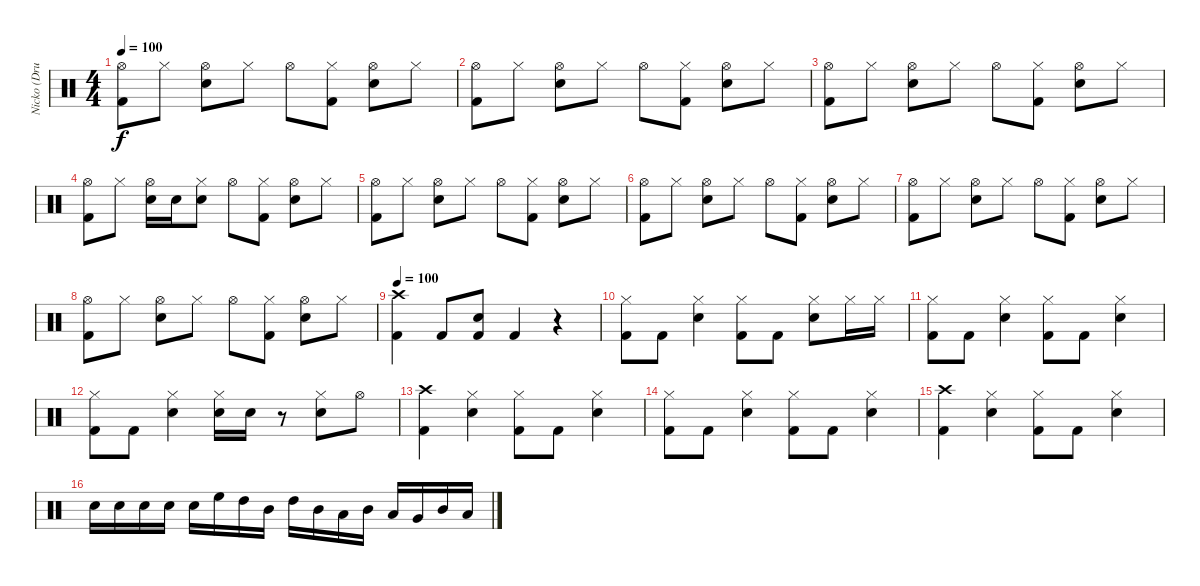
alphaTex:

\track ("Nicko (Drums)" "Nicko (Dru") {instrument percussion}
\staff {score}
\articulation defaults
\ts (4 4)
\tempo 100
\clef neutral
\ks c
("Hi-Hat (open)" "Kick (hit) 2").8{dy f} "Hi-Hat (closed)".8 ("Hi-Hat (open)" "Snare (hit) 2").8 "Hi-Hat (closed)".8 "Hi-Hat (open)".8 ("Hi-Hat (closed)" "Kick (hit) 2").8 ("Hi-Hat (open)" "Snare (hit) 2").8 "Hi-Hat (closed)".8 |
("Hi-Hat (open)" "Kick (hit) 2").8 "Hi-Hat (closed)".8 ("Hi-Hat (open)" "Snare (hit) 2").8 "Hi-Hat (closed)".8 "Hi-Hat (open)".8 ("Hi-Hat (closed)" "Kick (hit) 2").8 ("Hi-Hat (open)" "Snare (hit) 2").8 "Hi-Hat (closed)".8 |
("Hi-Hat (open)" "Kick (hit) 2").8 "Hi-Hat (closed)".8 ("Hi-Hat (open)" "Snare (hit) 2").8 "Hi-Hat (closed)".8 "Hi-Hat (open)".8 ("Hi-Hat (closed)" "Kick (hit) 2").8 ("Hi-Hat (open)" "Snare (hit) 2").8 "Hi-Hat (closed)".8 |
("Hi-Hat (open)" "Kick (hit) 2").8 "Hi-Hat (closed)".8 ("Hi-Hat (open)" "Snare (hit) 2").16 "Snare (hit) 2".16 ("Hi-Hat (closed)" "Snare (hit) 2").8 "Hi-Hat (open)".8 ("Hi-Hat (closed)" "Kick (hit) 2").8 ("Hi-Hat (open)" "Snare (hit) 2").8 "Hi-Hat (closed)".8 |
("Hi-Hat (open)" "Kick (hit) 2").8 "Hi-Hat (closed)".8 ("Hi-Hat (open)" "Snare (hit) 2").8 "Hi-Hat (closed)".8 "Hi-Hat (open)".8 ("Hi-Hat (closed)" "Kick (hit) 2").8 ("Hi-Hat (open)" "Snare (hit) 2").8 "Hi-Hat (closed)".8 |
("Hi-Hat (open)" "Kick (hit) 2").8 "Hi-Hat (closed)".8 ("Hi-Hat (open)" "Snare (hit) 2").8 "Hi-Hat (closed)".8 "Hi-Hat (open)".8 ("Hi-Hat (closed)" "Kick (hit) 2").8 ("Hi-Hat (open)" "Snare (hit) 2").8 "Hi-Hat (closed)".8 |
("Hi-Hat (open)" "Kick (hit) 2").8 "Hi-Hat (closed)".8 ("Hi-Hat (open)" "Snare (hit) 2").8 "Hi-Hat (closed)".8 "Hi-Hat (open)".8 ("Hi-Hat (closed)" "Kick (hit) 2").8 ("Hi-Hat (open)" "Snare (hit) 2").8 "Hi-Hat (closed)".8 |
("Hi-Hat (open)" "Kick (hit) 2").8 "Hi-Hat (closed)".8 ("Hi-Hat (open)" "Snare (hit) 2").8 "Hi-Hat (closed)".8 "Hi-Hat (open)".8 ("Hi-Hat (closed)" "Kick (hit) 2").8 ("Hi-Hat (open)" "Snare (hit) 2").8 "Hi-Hat (closed)".8 |
\tempo 100
("Crash high (hit)" "Kick (hit) 2").4 "Kick (hit) 2".8 ("Hand Clap (hit)" "Kick (hit) 2").8 "Kick (hit) 2".4 r.4 |
("Hi-Hat (closed)" "Kick (hit) 2").8 "Kick (hit) 2".8 ("Hi-Hat (closed)" "Snare (hit) 2").4 ("Hi-Hat (closed)" "Kick (hit) 2").8 "Kick (hit) 2".8 ("Hi-Hat (closed)" "Snare (hit) 2").8 "Hi-Hat (closed)".16 "Hi-Hat (closed)".16 |
("Hi-Hat (closed)" "Kick (hit) 2").8 "Kick (hit) 2".8 ("Hi-Hat (closed)" "Snare (hit) 2").4 ("Hi-Hat (closed)" "Kick (hit) 2").8 "Kick (hit) 2".8 ("Hi-Hat (closed)" "Snare (hit) 2").4 |
("Hi-Hat (closed)" "Kick (hit) 2").8 "Kick (hit) 2".8 ("Hi-Hat (closed)" "Snare (hit) 2").4 ("Hi-Hat (closed)" "Snare (hit) 2").16 "Snare (hit) 2".16 r.8 ("Hi-Hat (closed)" "Snare (hit) 2").8 "Hi-Hat (open)".8 |
("Crash high (hit)" "Kick (hit) 2").4 ("Hi-Hat (closed)" "Snare (hit) 2").4 ("Hi-Hat (closed)" "Kick (hit) 2").8 "Kick (hit) 2".8 ("Hi-Hat (closed)" "Snare (hit) 2").4 |
("Hi-Hat (closed)" "Kick (hit) 2").8 "Kick (hit) 2".8 ("Hi-Hat (closed)" "Snare (hit) 2").4 ("Hi-Hat (closed)" "Kick (hit) 2").8 "Kick (hit) 2".8 ("Hi-Hat (closed)" "Snare (hit) 2").4 |
("Crash high (hit)" "Kick (hit) 2").4 ("Hi-Hat (closed)" "Snare (hit) 2").4 ("Hi-Hat (closed)" "Kick (hit) 2").8 "Kick (hit) 2".8 ("Hi-Hat (closed)" "Snare (hit) 2").4 |
"Snare (hit) 2".16 "Snare (hit) 2".16 "Snare (hit) 2".16 "Snare (hit) 2".16 "Snare (hit) 2".16 "High Floor Tom (hit)".16 "High Tom (hit)".16 "Mid Tom (hit)".16 "High Tom (hit)".16 "Mid Tom (hit)".16 "Low Tom (hit)".16 "Mid Tom (hit)".16 "Low Tom (hit)".16 "Very Low Tom (hit)".16 "Mid Tom (hit)".16 "Low Tom (hit)".16
